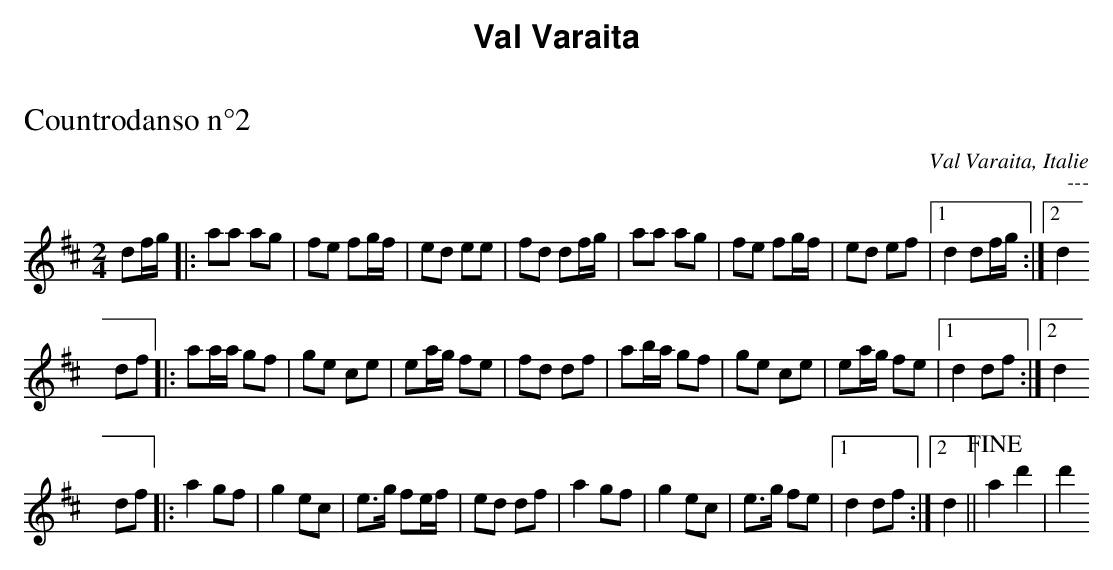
X:1
T:Countrodanso n°2
O:Val Varaita, Italie
M:2/4
L:1/8
K:D
df/g/|:aa ag|fe fg/f/|ed ee|fd df/g/|aa ag|fe fg/f/|ed ef|[1 d2 df/g/ :|[2 d2
df|:aa/a/ gf|ge ce|ea/g/ fe|fd df|ab/a/ gf|ge ce|ea/g/ fe|[1 d2 df:|[2 d2
df|:a2 gf|g2 ec|e>g fe/f/|ed df|a2 gf|g2 ec|e>g fe|[1 d2 df:|[2 d2||!fine!a2 d'2|d'2
